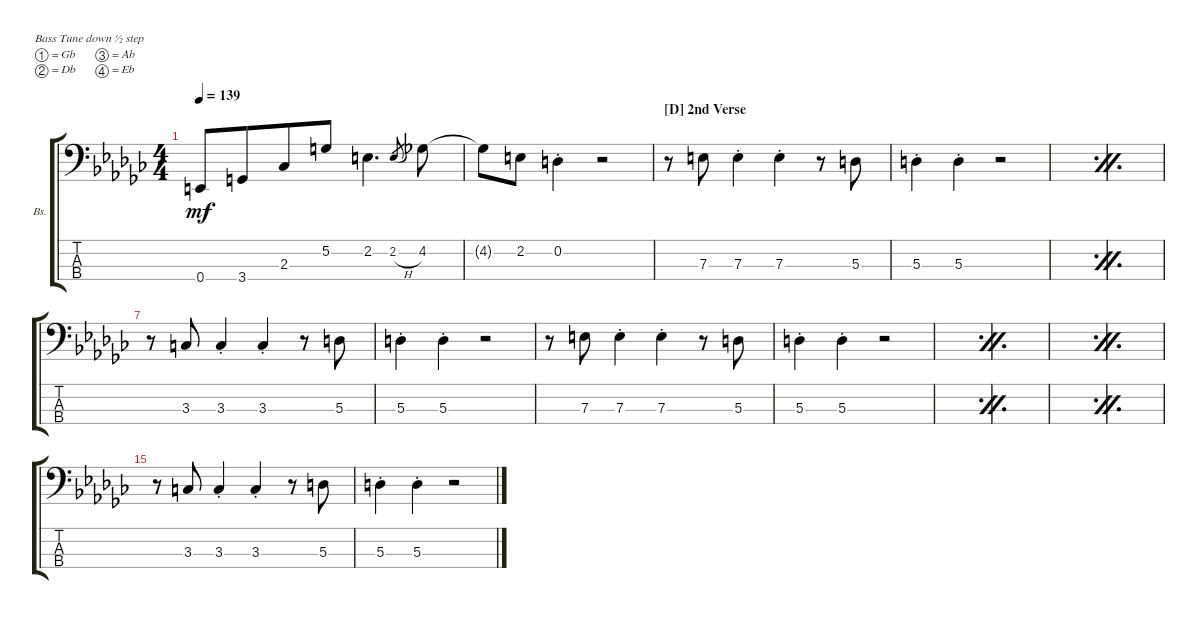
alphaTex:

\bracketExtendMode groupsimilarinstruments
\firstSystemTrackNameOrientation horizontal
\otherSystemsTrackNameOrientation horizontal
\defaultBarNumberDisplay FirstOfSystem
\track ("Electric Bass" "Bs.") {instrument electricbassfinger}
\staff {score tabs}
\tuning (Gb2 Db2 Ab1 Eb1)
\displaytranspose 13
\ts (4 4)
\tempo 139
\clef f4
\ks gb
0.4{t}.8{dy mf} 3.4.8{beam merge} 2.3.8 5.2.8 2.2.4{d} 2.2{h}.8{gr} 4.2.8 |
4.2{t}.8 2.2.8 0.2{st}.4 r.2 |
\section ("D" "2nd Verse")
r.8 7.3.8 7.3{st}.4 7.3{st}.4 r.8 5.3.8 |
5.3{st}.4 5.3{st}.4 r.2 |
\simile firstofdouble
|
\simile secondofdouble
|
\simile none
r.8 3.3.8 3.3{st}.4 3.3{st}.4 r.8 5.3.8 |
5.3{st}.4 5.3{st}.4 r.2 |
r.8 7.3.8 7.3{st}.4 7.3{st}.4 r.8 5.3.8 |
5.3{st}.4 5.3{st}.4 r.2 |
\simile firstofdouble
|
\simile secondofdouble
|
\simile firstofdouble
|
\simile secondofdouble
|
\simile none
r.8 3.3.8 3.3{st}.4 3.3{st}.4 r.8 5.3.8 |
5.3{st}.4 5.3{st}.4 r.2
